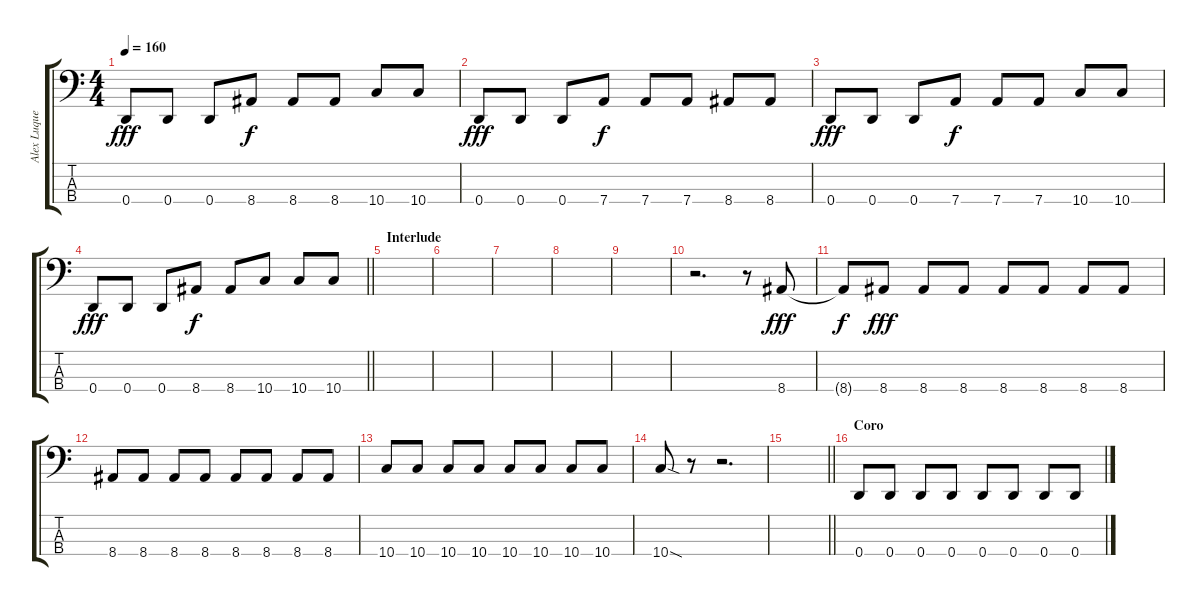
\track ("Alex Luque" "Alex Luque") {instrument electricbasspick}
\staff {score tabs}
\tuning (G2 D2 A1 D1) {hide}
\ts (4 4)
\tempo 160
\clef f4
\ks c
0.4.8{dy fff} 0.4.8 0.4.8 8.4.8{dy f} 8.4.8 8.4.8 10.4.8 10.4.8 |
0.4.8{dy fff} 0.4.8 0.4.8 7.4.8{dy f} 7.4.8 7.4.8 8.4.8 8.4.8 |
0.4.8{dy fff} 0.4.8 0.4.8 7.4.8{dy f} 7.4.8 7.4.8 10.4.8 10.4.8 |
\barLineRight lightlight
0.4.8{dy fff} 0.4.8 0.4.8 8.4.8{dy f} 8.4.8 10.4.8 10.4.8 10.4.8 |
\section ("" "Interlude")
|
|
|
|
|
r.2{d} r.8 8.4.8{dy fff} |
8.4{t}.8{dy f} 8.4.8{dy fff} 8.4.8 8.4.8 8.4.8 8.4.8 8.4.8 8.4.8 |
8.4.8 8.4.8 8.4.8 8.4.8 8.4.8 8.4.8 8.4.8 8.4.8 |
10.4.8 10.4.8 10.4.8 10.4.8 10.4.8 10.4.8 10.4.8 10.4.8 |
10.4{sod}.8 r.8 r.2{d} |
\barLineRight lightlight
|
\section ("" "Coro")
0.4.8 0.4.8 0.4.8 0.4.8 0.4.8 0.4.8 0.4.8 0.4.8
